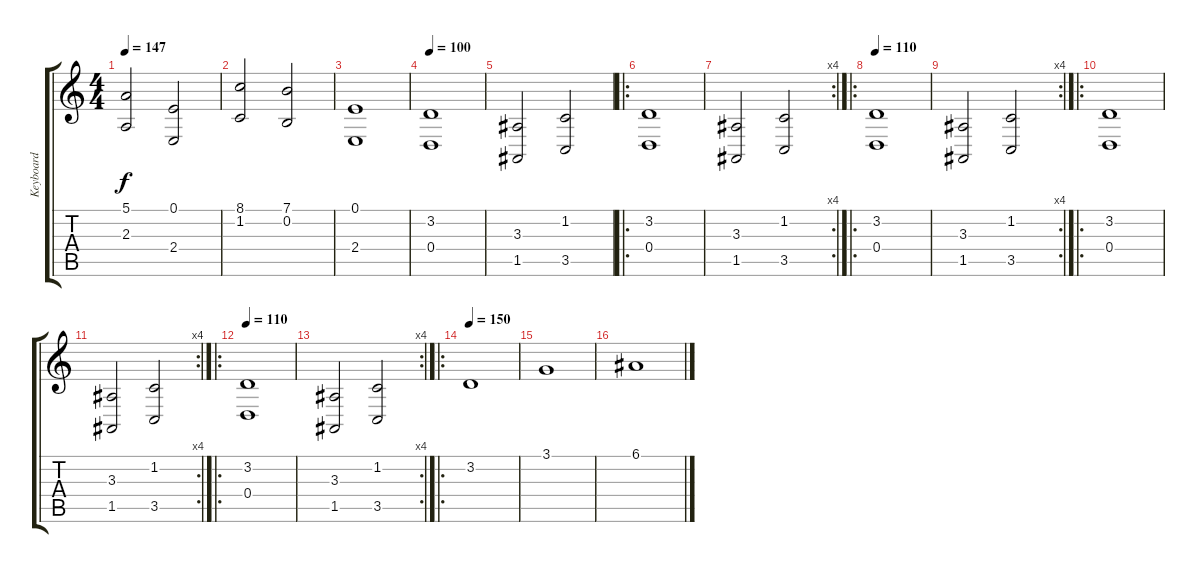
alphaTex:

\track ("Keyboard" "Keyboard") {instrument stringensemble1}
\staff {score tabs}
\tuning (E4 B3 G3 D3 A2 E2) {hide}
\ts (4 4)
\tempo 147
\clef g2
\ks c
(5.1 2.3).2{dy f} (0.1 2.4).2 |
(8.1 1.2).2 (7.1 0.2).2 |
(0.1 2.4).1 |
\tempo 100
(3.2 0.4).1 |
(3.3 1.5).2 (1.2 3.5).2 |
\ro
(3.2 0.4).1 |
\rc 4
(3.3 1.5).2 (1.2 3.5).2 |
\ro
\tempo 110
(3.2 0.4).1 |
\rc 4
(3.3 1.5).2 (1.2 3.5).2 |
\ro
(3.2 0.4).1 |
\rc 4
(3.3 1.5).2 (1.2 3.5).2 |
\ro
\tempo 110
(3.2 0.4).1 |
\rc 4
(3.3 1.5).2 (1.2 3.5).2 |
\ro
\tempo 150
3.2.1 |
3.1.1 |
6.1.1
